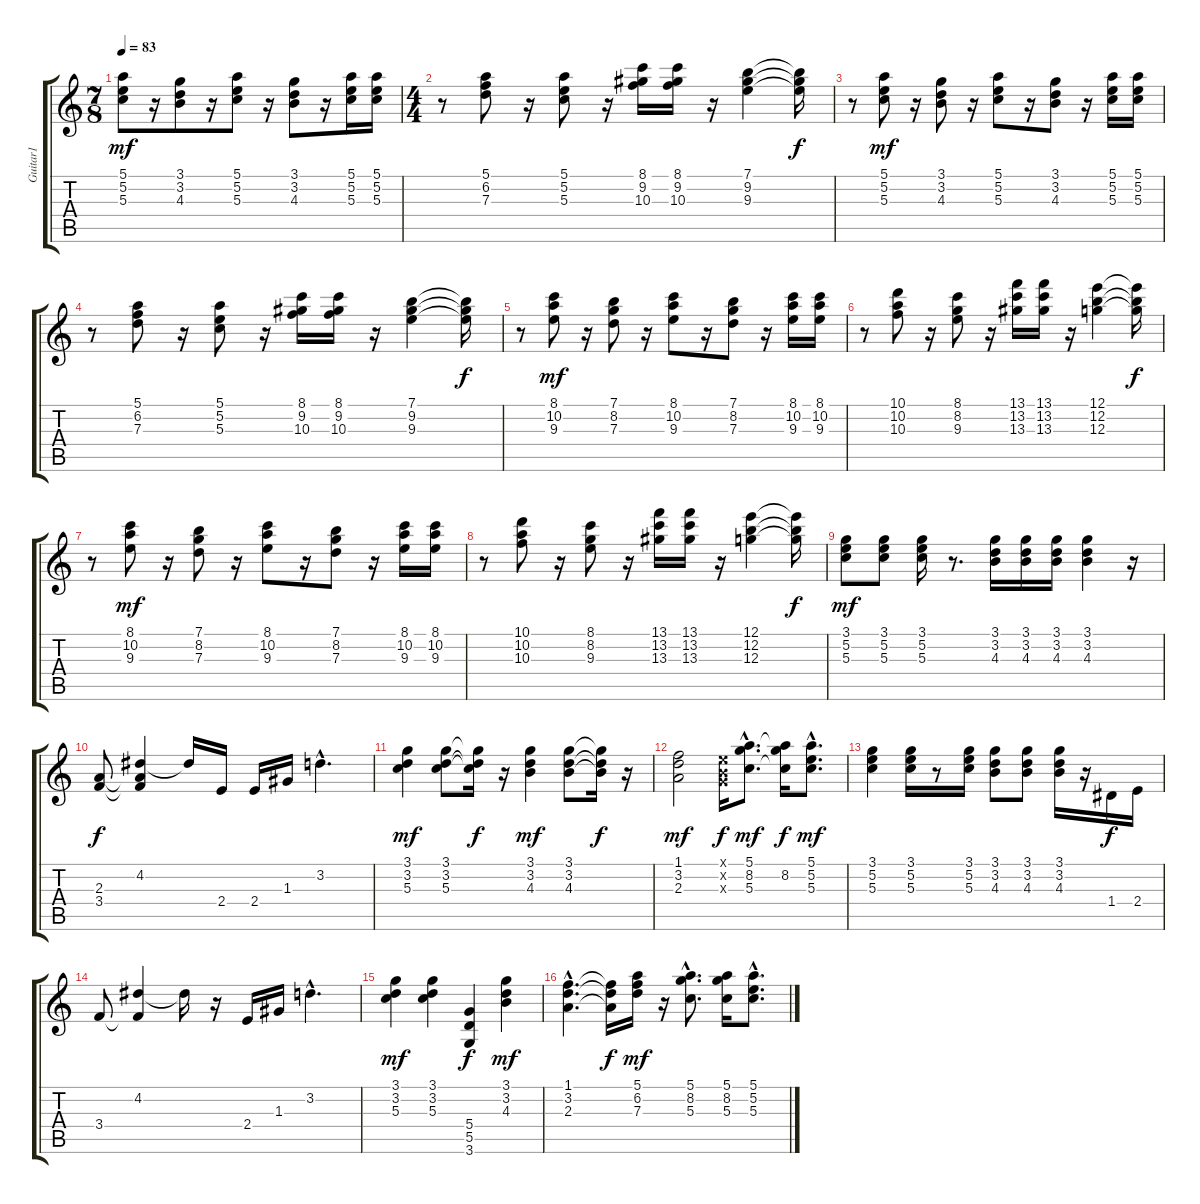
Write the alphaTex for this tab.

\track ("Guitar1" "Guitar1") {instrument electricguitarclean}
\staff {score tabs}
\tuning (E4 B3 G3 D3 A2 E2) {hide}
\ts (7 8)
\tempo 83
\clef g2
\ks c
(5.1 5.2 5.3).8{dy mf instrument electricguitarclean} r.16 (3.1 3.2 4.3).8 r.16 (5.1 5.2 5.3).8 r.16 (3.1 3.2 4.3).8 r.16 (5.1 5.2 5.3).16 (5.1 5.2 5.3).16 |
\ts (4 4)
r.8 (5.1 6.2 7.3).8 r.16 (5.1 5.2 5.3).8 r.16 (8.1 9.2 10.3).16 (8.1 9.2 10.3).16 r.16 (7.1 9.2 9.3).4 (7.1{t} 9.2{t} 9.3{t}).16{dy f} |
r.8 (5.1 5.2 5.3).8{dy mf} r.16 (3.1 3.2 4.3).8 r.16 (5.1 5.2 5.3).8 r.16 (3.1 3.2 4.3).8 r.16 (5.1 5.2 5.3).16 (5.1 5.2 5.3).16 |
r.8 (5.1 6.2 7.3).8 r.16 (5.1 5.2 5.3).8 r.16 (8.1 9.2 10.3).16 (8.1 9.2 10.3).16 r.16 (7.1 9.2 9.3).4 (7.1{t} 9.2{t} 9.3{t}).16{dy f} |
r.8 (8.1 10.2 9.3).8{dy mf} r.16 (7.1 8.2 7.3).8 r.16 (8.1 10.2 9.3).8 r.16 (7.1 8.2 7.3).8 r.16 (8.1 10.2 9.3).16 (8.1 10.2 9.3).16 |
r.8 (10.1 10.2 10.3).8 r.16 (8.1 8.2 9.3).8 r.16 (13.1 13.2 13.3).16 (13.1 13.2 13.3).16 r.16 (12.1 12.2 12.3).4 (12.1{t} 12.2{t} 12.3{t}).16{dy f} |
r.8 (8.1 10.2 9.3).8{dy mf} r.16 (7.1 8.2 7.3).8 r.16 (8.1 10.2 9.3).8 r.16 (7.1 8.2 7.3).8 r.16 (8.1 10.2 9.3).16 (8.1 10.2 9.3).16 |
r.8 (10.1 10.2 10.3).8 r.16 (8.1 8.2 9.3).8 r.16 (13.1 13.2 13.3).16 (13.1 13.2 13.3).16 r.16 (12.1 12.2 12.3).4 (12.1{t} 12.2{t} 12.3{t}).16{dy f} |
(3.1 5.2 5.3).8{dy mf} (3.1 5.2 5.3).8 (3.1 5.2 5.3).16 r.8{d} (3.1 3.2 4.3).16 (3.1 3.2 4.3).16 (3.1 3.2 4.3).16 (3.1 3.2 4.3).4 r.16 |
(2.3 3.4).8{dy f} (4.2 2.3{t} 3.4{t}).4 4.2{t}.16 2.4.16 2.4.16 1.3.16 3.2{hac}.4{d} |
(3.1 3.2 5.3).4{dy mf} (3.1 3.2 5.3).8 (3.1{t} 3.2{t} 5.3{t}).16{dy f} r.16 (3.1 3.2 4.3).4{dy mf} (3.1 3.2 4.3).8 (3.1{t} 3.2{t} 4.3{t}).16{dy f} r.16 |
(1.1 3.2 2.3).2{dy mf} (0.1{x} 0.2{x} 0.3{x}).16{dy f} (5.1{hac} 8.2{hac} 5.3{hac}).8{d dy mf} (5.1{t} 8.2 5.3{t}).16{dy f} (5.1{hac} 5.2{hac} 5.3{hac}).8{d dy mf} |
(3.1 5.2 5.3).4 (3.1 5.2 5.3).16 r.8 (3.1 5.2 5.3).16 (3.1 3.2 4.3).8 (3.1 3.2 4.3).8 (3.1 3.2 4.3).16 r.16 1.4.16{dy f} 2.4.16 |
3.4.8 (4.2 3.4{t}).4 4.2{t}.16 r.16 2.4.16 1.3.16 3.2{hac}.4{d} |
(3.1 3.2 5.3).4{dy mf} (3.1 3.2 5.3).4 (5.4 5.5 3.6).4{dy f} (3.1 3.2 4.3).4{dy mf} |
(1.1{hac} 3.2{hac} 2.3{hac}).4{d} (1.1{t} 3.2{t} 2.3{t}).16{dy f} (5.1 6.2 7.3).16{dy mf} r.16 (5.1{hac} 8.2{hac} 5.3{hac}).8{d} (5.1 8.2 5.3).16 (5.1{hac} 5.2{hac} 5.3{hac}).8{d}
